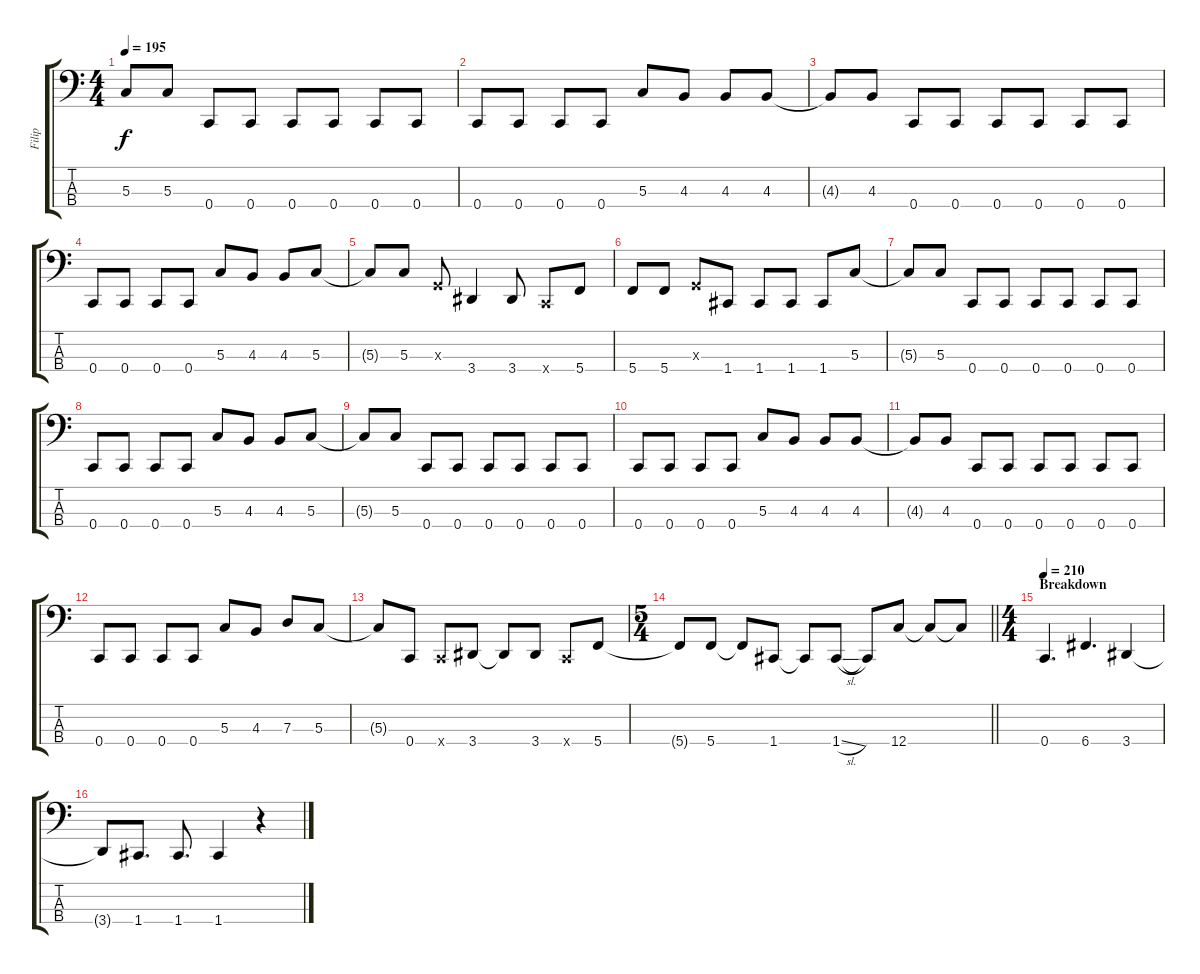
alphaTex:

\track ("Filip" "Filip") {instrument electricbasspick}
\staff {score tabs}
\tuning (F2 C2 G1 C1) {hide}
\ts (4 4)
\tempo 195
\clef f4
\ks c
5.3{t}.8{dy f} 5.3.8 0.4.8 0.4.8 0.4.8 0.4.8 0.4.8 0.4.8 |
0.4.8 0.4.8 0.4.8 0.4.8 5.3.8 4.3.8 4.3.8 4.3.8 |
4.3{t}.8 4.3.8 0.4.8 0.4.8 0.4.8 0.4.8 0.4.8 0.4.8 |
0.4.8 0.4.8 0.4.8 0.4.8 5.3.8 4.3.8 4.3.8 5.3.8 |
5.3{t}.8 5.3.8 0.3{x}.8 3.4.4 3.4.8 0.4{x}.8 5.4.8 |
5.4.8 5.4.8 0.3{x}.8 1.4.8 1.4.8 1.4.8 1.4.8 5.3.8 |
5.3{t}.8 5.3.8 0.4.8 0.4.8 0.4.8 0.4.8 0.4.8 0.4.8 |
0.4.8 0.4.8 0.4.8 0.4.8 5.3.8 4.3.8 4.3.8 5.3.8 |
5.3{t}.8 5.3.8 0.4.8 0.4.8 0.4.8 0.4.8 0.4.8 0.4.8 |
0.4.8 0.4.8 0.4.8 0.4.8 5.3.8 4.3.8 4.3.8 4.3.8 |
4.3{t}.8 4.3.8 0.4.8 0.4.8 0.4.8 0.4.8 0.4.8 0.4.8 |
0.4.8 0.4.8 0.4.8 0.4.8 5.3.8 4.3.8 7.3.8 5.3.8 |
5.3{t}.8 0.4.8 0.4{x}.8 3.4.8 3.4{t}.8 3.4.8 0.4{x}.8 5.4.8 |
\ts (5 4)
\barLineRight lightlight
5.4{t}.8 5.4.8 5.4{t}.8 1.4.8 1.4{t}.8 1.4{sl}.8 1.4{t}.8 12.4.8 12.4{t}.8 12.4{t}.8 |
\ts (4 4)
\section ("" "Breakdown")
\tempo 210
0.4.4{d} 6.4.4{d} 3.4.4 |
3.4{t}.8 1.4.8{d} 1.4.8{d} 1.4.4 r.4
